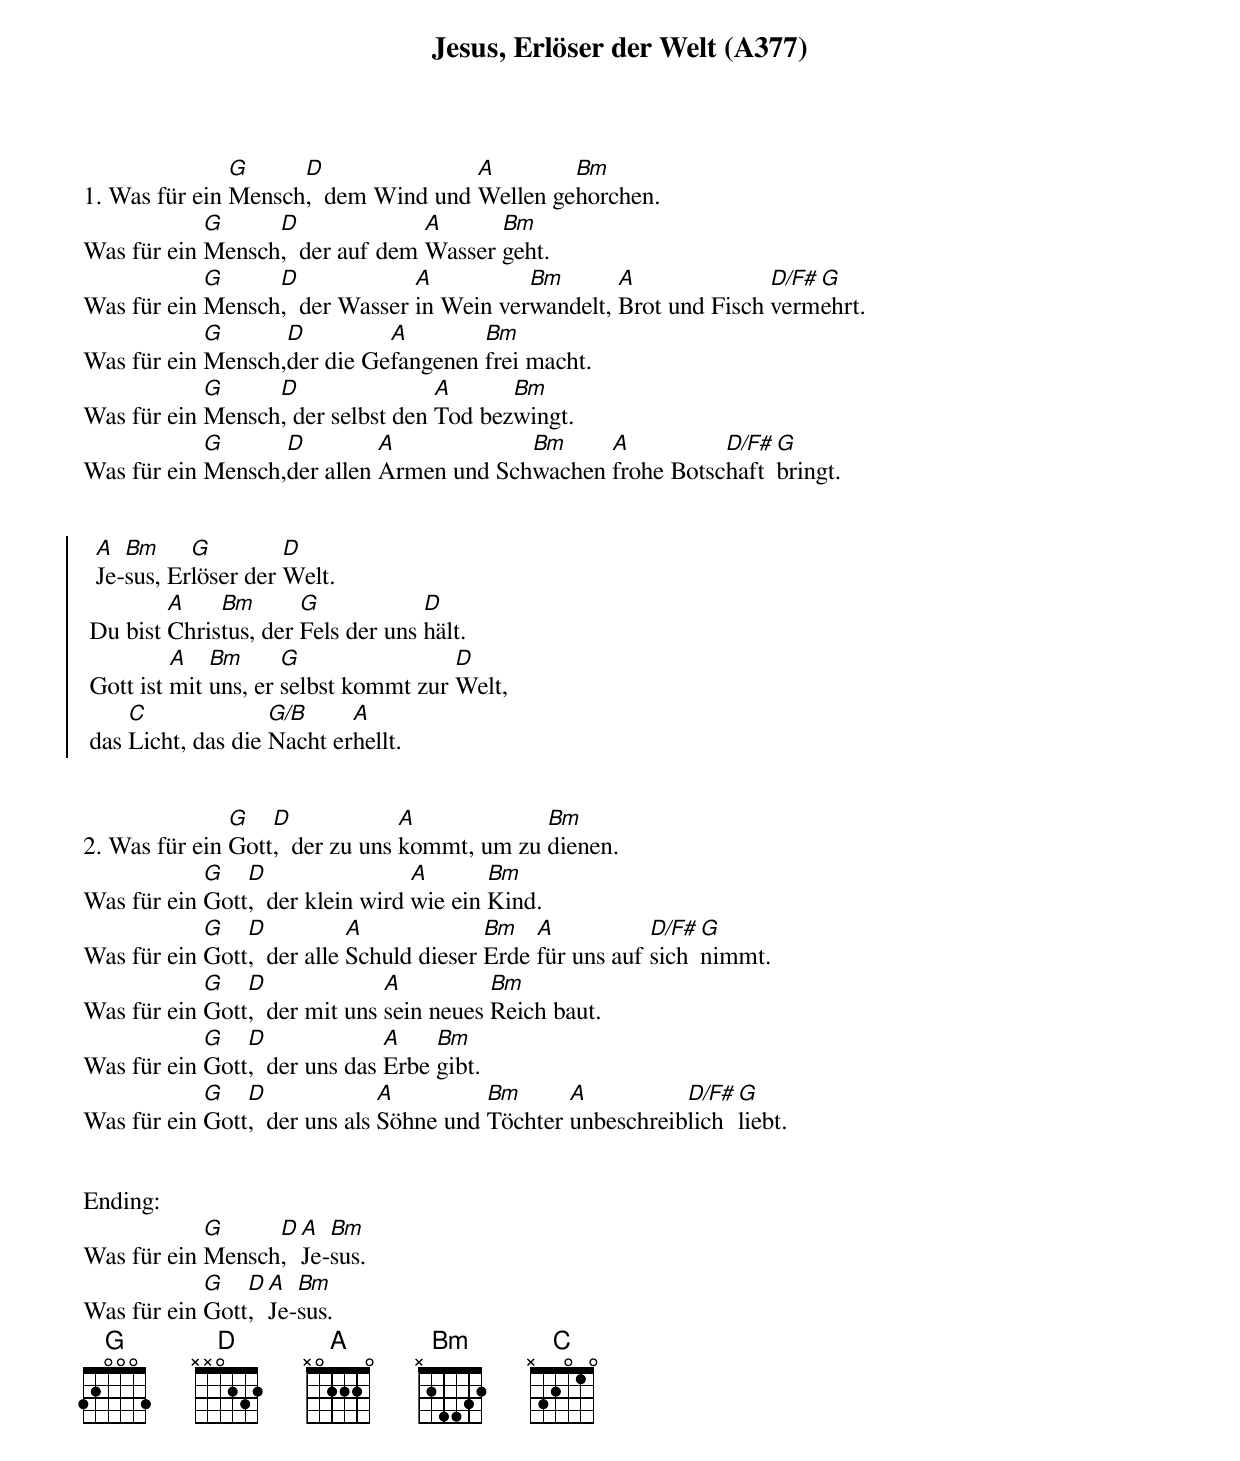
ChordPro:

{title: Jesus, Erlöser der Welt (A377)}
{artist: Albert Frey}

1. Was für ein [G]Mensch[D],  dem Wind und [A]Wellen ge[Bm]horchen.
Was für ein [G]Mensch[D],  der auf dem [A]Wasser [Bm]geht.
Was für ein [G]Mensch[D],  der Wasser [A]in Wein ver[Bm]wandelt, [A]Brot und Fisch [D/F#]verm[G]ehrt.
Was für ein [G]Mensch,[D]der die Ge[A]fangenen [Bm]frei macht.
Was für ein [G]Mensch[D], der selbst den [A]Tod bez[Bm]wingt.
Was für ein [G]Mensch,[D]der allen [A]Armen und Sch[Bm]wachen [A]frohe Botsc[D/F#]haft [G]bringt.


{soc}
  [A]Je-[Bm]sus, Er[G]löser der [D]Welt.
 Du bist [A]Chris[Bm]tus, der [G]Fels der uns [D]hält.
 Gott ist [A]mit [Bm]uns, er [G]selbst kommt zur [D]Welt,
 das [C]Licht, das die [G/B]Nacht er[A]hellt.
 {eoc}


2. Was für ein [G]Gott[D],  der zu uns [A]kommt, um zu [Bm]dienen.
Was für ein [G]Gott[D],  der klein wird [A]wie ein [Bm]Kind.
Was für ein [G]Gott[D],  der alle [A]Schuld dieser [Bm]Erde [A]für uns auf [D/F#]sich [G]nimmt.
Was für ein [G]Gott[D],  der mit uns [A]sein neues [Bm]Reich baut.
Was für ein [G]Gott[D],  der uns das [A]Erbe [Bm]gibt.
Was für ein [G]Gott[D],  der uns als [A]Söhne und [Bm]Töchter [A]unbeschreib[D/F#]lich [G]liebt.


Ending:
Was für ein [G]Mensch[D], [A]Je-[Bm]sus.
Was für ein [G]Gott[D], [A]Je-[Bm]sus.
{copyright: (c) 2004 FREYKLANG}
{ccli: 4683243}
